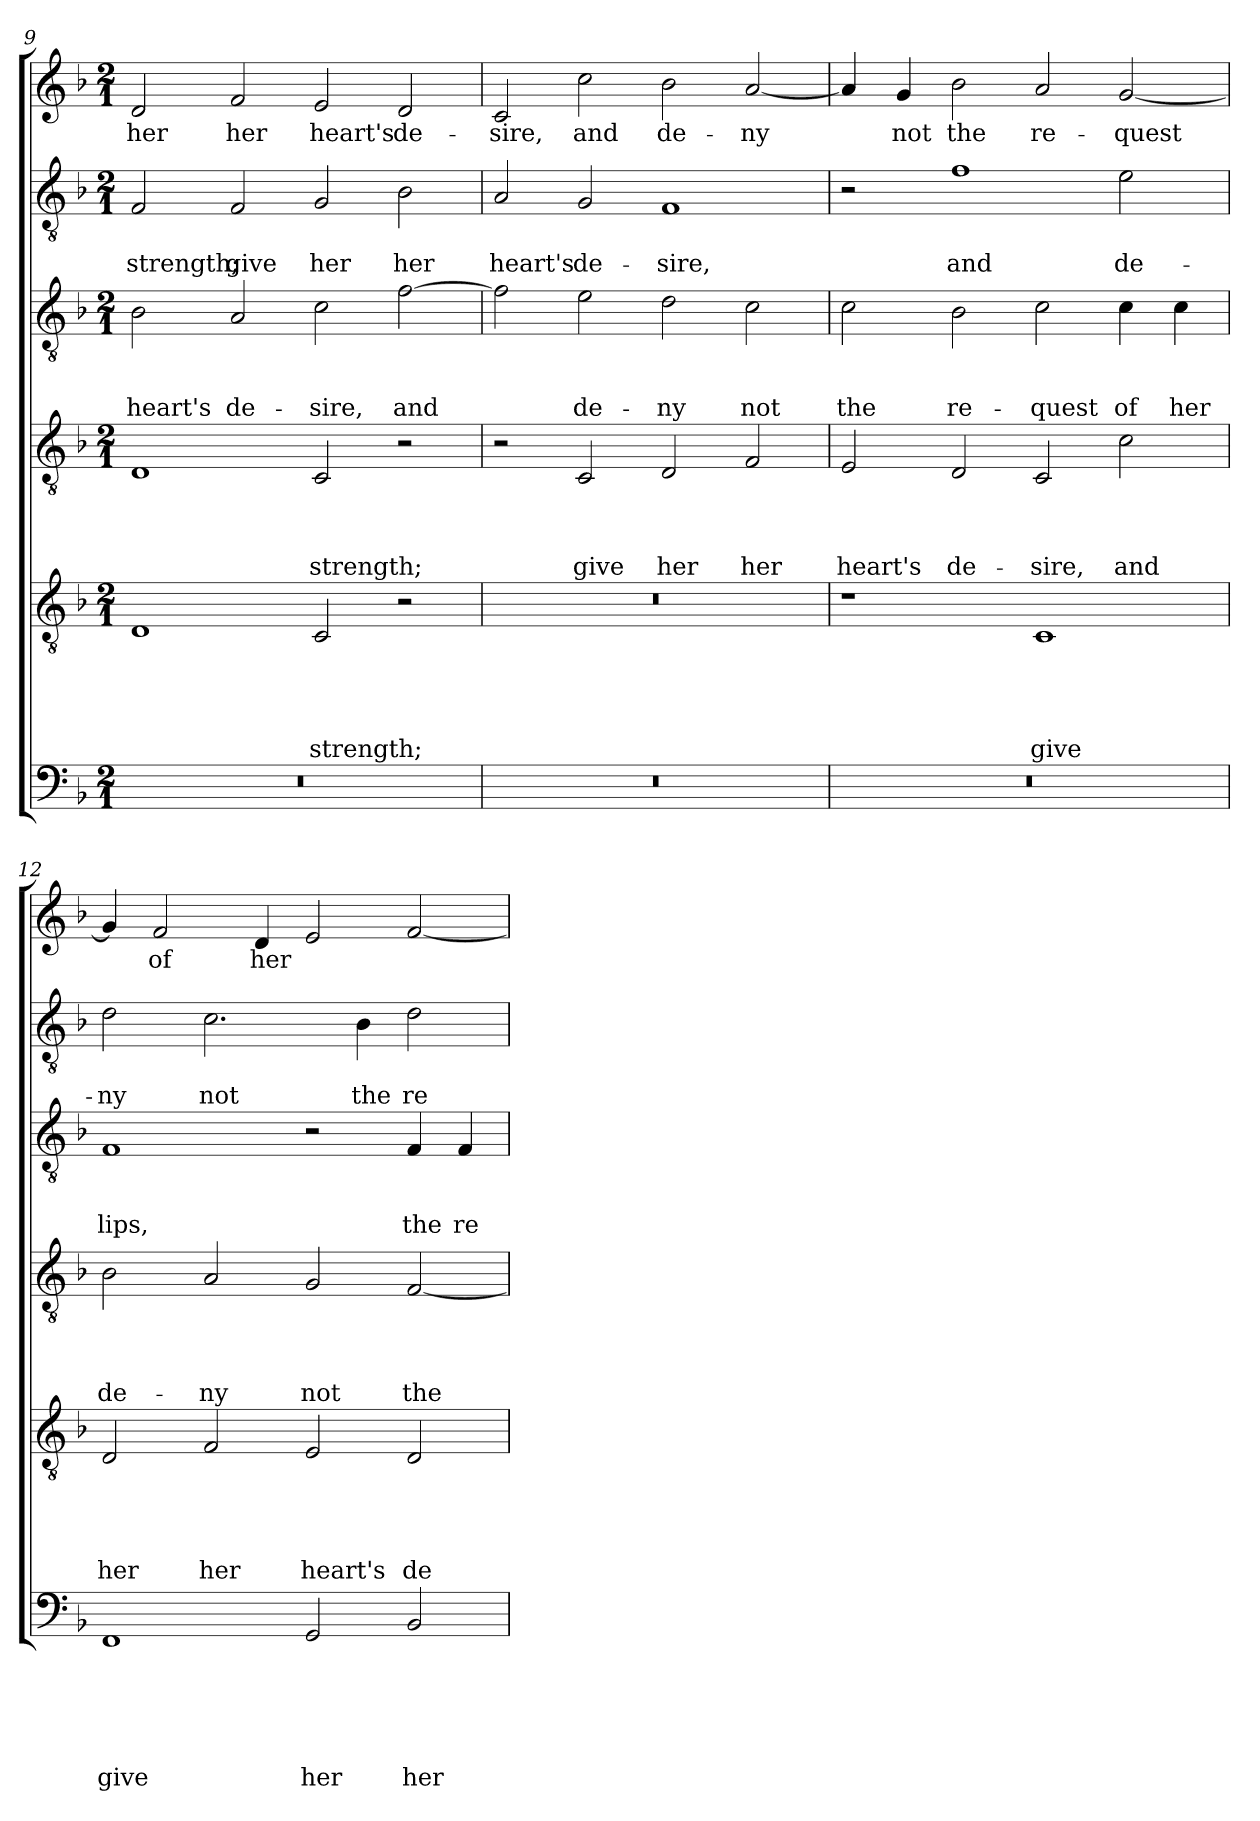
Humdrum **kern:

**kern	**text	**text	**text	**text	**text	**text	**kern	**text	**text	**text	**text	**text	**kern	**text	**text	**text	**text	**kern	**text	**text	**text	**kern	**text	**text	**kern	**text
*part6	*part6	*part6	*part6	*part6	*part6	*part6	*part5	*part5	*part5	*part5	*part5	*part5	*part4	*part4	*part4	*part4	*part4	*part3	*part3	*part3	*part3	*part2	*part2	*part2	*part1	*part1
*staff6	*staff6	*staff6	*staff6	*staff6	*staff6	*staff6	*staff5	*staff5	*staff5	*staff5	*staff5	*staff5	*staff4	*staff4	*staff4	*staff4	*staff4	*staff3	*staff3	*staff3	*staff3	*staff2	*staff2	*staff2	*staff1	*staff1
*clefF4	*	*	*	*	*	*	*clefGv2	*	*	*	*	*	*clefGv2	*	*	*	*	*clefGv2	*	*	*	*clefGv2	*	*	*clefG2	*
*k[b-]	*	*	*	*	*	*	*k[b-]	*	*	*	*	*	*k[b-]	*	*	*	*	*k[b-]	*	*	*	*k[b-]	*	*	*k[b-]	*
*F:	*	*	*	*	*	*	*F:	*	*	*	*	*	*F:	*	*	*	*	*F:	*	*	*	*F:	*	*	*F:	*
*M2/1	*	*	*	*	*	*	*M2/1	*	*	*	*	*	*M2/1	*	*	*	*	*M2/1	*	*	*	*M2/1	*	*	*M2/1	*
=9	=9	=9	=9	=9	=9	=9	=9	=9	=9	=9	=9	=9	=9	=9	=9	=9	=9	=9	=9	=9	=9	=9	=9	=9	=9	=9
!	!	!	!	!	!	!	!	!	!	!	!	!	!	!	!	!	!	!	!	!	!LO:LY:b	!	!	!LO:LY:b	!	!LO:LY:b
0r	.	.	.	.	.	.	1D	.	.	.	.	.	1D	.	.	.	.	2B-\	.	.	heart's	2F/	.	strength;	2d/	her
!	!	!	!	!	!	!	!	!	!	!	!	!	!	!	!	!	!	!	!	!	!LO:LY:b	!	!	!LO:LY:b	!	!LO:LY:b
.	.	.	.	.	.	.	.	.	.	.	.	.	.	.	.	.	.	2A/	.	.	de-	2F/	.	give	2f/	her
!	!	!	!	!	!	!	!	!	!	!	!	!LO:LY:b	!	!	!	!	!LO:LY:b	!	!	!	!LO:LY:b	!	!	!LO:LY:b	!	!LO:LY:b
.	.	.	.	.	.	.	2C/	.	.	.	.	strength;	2C/	.	.	.	strength;	2c\	.	.	-sire,	2G/	.	her	2e/	heart's
!	!	!	!	!	!	!	!	!	!	!	!	!	!	!	!	!	!	!	!	!	!LO:LY:b	!	!	!LO:LY:b	!	!LO:LY:b
.	.	.	.	.	.	.	2r	.	.	.	.	.	2r	.	.	.	.	[2f\	.	.	and	2B-\	.	her	2d/	de-
=10	=10	=10	=10	=10	=10	=10	=10	=10	=10	=10	=10	=10	=10	=10	=10	=10	=10	=10	=10	=10	=10	=10	=10	=10	=10	=10
!	!	!	!	!	!	!	!	!	!	!	!	!	!	!	!	!	!	!	!	!	!	!	!	!LO:LY:b	!	!LO:LY:b
0r	.	.	.	.	.	.	0r	.	.	.	.	.	2r	.	.	.	.	2f\]	.	.	.	2A/	.	heart's	2c/	-sire,
!	!	!	!	!	!	!	!	!	!	!	!	!	!	!	!	!	!LO:LY:b	!	!	!	!LO:LY:b	!	!	!LO:LY:b	!	!LO:LY:b
.	.	.	.	.	.	.	.	.	.	.	.	.	2C/	.	.	.	give	2e\	.	.	de-	2G/	.	de-	2cc\	and
!	!	!	!	!	!	!	!	!	!	!	!	!	!	!	!	!	!LO:LY:b	!	!	!	!LO:LY:b	!	!	!LO:LY:b	!	!LO:LY:b
.	.	.	.	.	.	.	.	.	.	.	.	.	2D/	.	.	.	her	2d\	.	.	-ny	1F	.	-sire,	2b-\	de-
!	!	!	!	!	!	!	!	!	!	!	!	!	!	!	!	!	!LO:LY:b	!	!	!	!LO:LY:b	!	!	!	!	!LO:LY:b
.	.	.	.	.	.	.	.	.	.	.	.	.	2F/	.	.	.	her	2c\	.	.	not	.	.	.	[2a/	-ny
=11	=11	=11	=11	=11	=11	=11	=11	=11	=11	=11	=11	=11	=11	=11	=11	=11	=11	=11	=11	=11	=11	=11	=11	=11	=11	=11
!	!	!	!	!	!	!	!	!	!	!	!	!	!	!	!	!	!LO:LY:b	!	!	!	!LO:LY:b	!	!	!	!	!
0r	.	.	.	.	.	.	1r	.	.	.	.	.	2E/	.	.	.	heart's	2c\	.	.	the	2r	.	.	4a/]	.
!	!	!	!	!	!	!	!	!	!	!	!	!	!	!	!	!	!	!	!	!	!	!	!	!	!	!LO:LY:b
.	.	.	.	.	.	.	.	.	.	.	.	.	.	.	.	.	.	.	.	.	.	.	.	.	4g/	not
!	!	!	!	!	!	!	!	!	!	!	!	!	!	!	!	!	!LO:LY:b	!	!	!	!LO:LY:b	!	!	!LO:LY:b	!	!LO:LY:b
.	.	.	.	.	.	.	.	.	.	.	.	.	2D/	.	.	.	de-	2B-\	.	.	re-	1f	.	and	2b-\	the
!	!	!	!	!	!	!	!	!	!	!	!	!LO:LY:b	!	!	!	!	!LO:LY:b	!	!	!	!LO:LY:b	!	!	!	!	!LO:LY:b
.	.	.	.	.	.	.	1C	.	.	.	.	give	2C/	.	.	.	-sire,	2c\	.	.	-quest	.	.	.	2a/	re-
!	!	!	!	!	!	!	!	!	!	!	!	!	!	!	!	!	!LO:LY:b	!	!	!	!LO:LY:b	!	!	!LO:LY:b	!	!LO:LY:b
.	.	.	.	.	.	.	.	.	.	.	.	.	2c\	.	.	.	and	4c\	.	.	of	2e\	.	de-	[2g/	-quest
!	!	!	!	!	!	!	!	!	!	!	!	!	!	!	!	!	!	!	!	!	!LO:LY:b	!	!	!	!	!
.	.	.	.	.	.	.	.	.	.	.	.	.	.	.	.	.	.	4c\	.	.	her	.	.	.	.	.
!!LO:LB:g=z
=12	=12	=12	=12	=12	=12	=12	=12	=12	=12	=12	=12	=12	=12	=12	=12	=12	=12	=12	=12	=12	=12	=12	=12	=12	=12	=12
!	!	!	!	!	!	!LO:LY:b	!	!	!	!	!	!LO:LY:b	!	!	!	!	!LO:LY:b	!	!	!	!LO:LY:b	!	!	!LO:LY:b	!	!
1FF	.	.	.	.	.	give	2D/	.	.	.	.	her	2B-\	.	.	.	de-	1F	.	.	lips,	2d\	.	-ny	4g/]	.
!	!	!	!	!	!	!	!	!	!	!	!	!	!	!	!	!	!	!	!	!	!	!	!	!	!	!LO:LY:b
.	.	.	.	.	.	.	.	.	.	.	.	.	.	.	.	.	.	.	.	.	.	.	.	.	2f/	of
!	!	!	!	!	!	!	!	!	!	!	!	!LO:LY:b	!	!	!	!	!LO:LY:b	!	!	!	!	!	!	!LO:LY:b	!	!
.	.	.	.	.	.	.	2F/	.	.	.	.	her	2A/	.	.	.	-ny	.	.	.	.	2.c\	.	not	.	.
!	!	!	!	!	!	!	!	!	!	!	!	!	!	!	!	!	!	!	!	!	!	!	!	!	!	!LO:LY:b
.	.	.	.	.	.	.	.	.	.	.	.	.	.	.	.	.	.	.	.	.	.	.	.	.	4d/	her
!	!	!	!	!	!	!LO:LY:b	!	!	!	!	!	!LO:LY:b	!	!	!	!	!LO:LY:b	!	!	!	!	!	!	!	!	!
2GG/	.	.	.	.	.	her	2E/	.	.	.	.	heart's	2G/	.	.	.	not	2r	.	.	.	.	.	.	2e/	.
!	!	!	!	!	!	!	!	!	!	!	!	!	!	!	!	!	!	!	!	!	!	!	!	!LO:LY:b	!	!
.	.	.	.	.	.	.	.	.	.	.	.	.	.	.	.	.	.	.	.	.	.	4B-\	.	the	.	.
!	!	!	!	!	!	!LO:LY:b	!	!	!	!	!	!LO:LY:b	!	!	!	!	!LO:LY:b	!	!	!	!LO:LY:b	!	!	!LO:LY:b	!	!
2BB-/	.	.	.	.	.	her	2D/	.	.	.	.	de-	[2F/	.	.	.	the	4F/	.	.	the	2d\	.	re-	[2f/	.
!	!	!	!	!	!	!	!	!	!	!	!	!	!	!	!	!	!	!	!	!	!LO:LY:b	!	!	!	!	!
.	.	.	.	.	.	.	.	.	.	.	.	.	.	.	.	.	.	4F/	.	.	re-	.	.	.	.	.
=	=	=	=	=	=	=	=	=	=	=	=	=	=	=	=	=	=	=	=	=	=	=	=	=	=	=
*-	*-	*-	*-	*-	*-	*-	*-	*-	*-	*-	*-	*-	*-	*-	*-	*-	*-	*-	*-	*-	*-	*-	*-	*-	*-	*-
